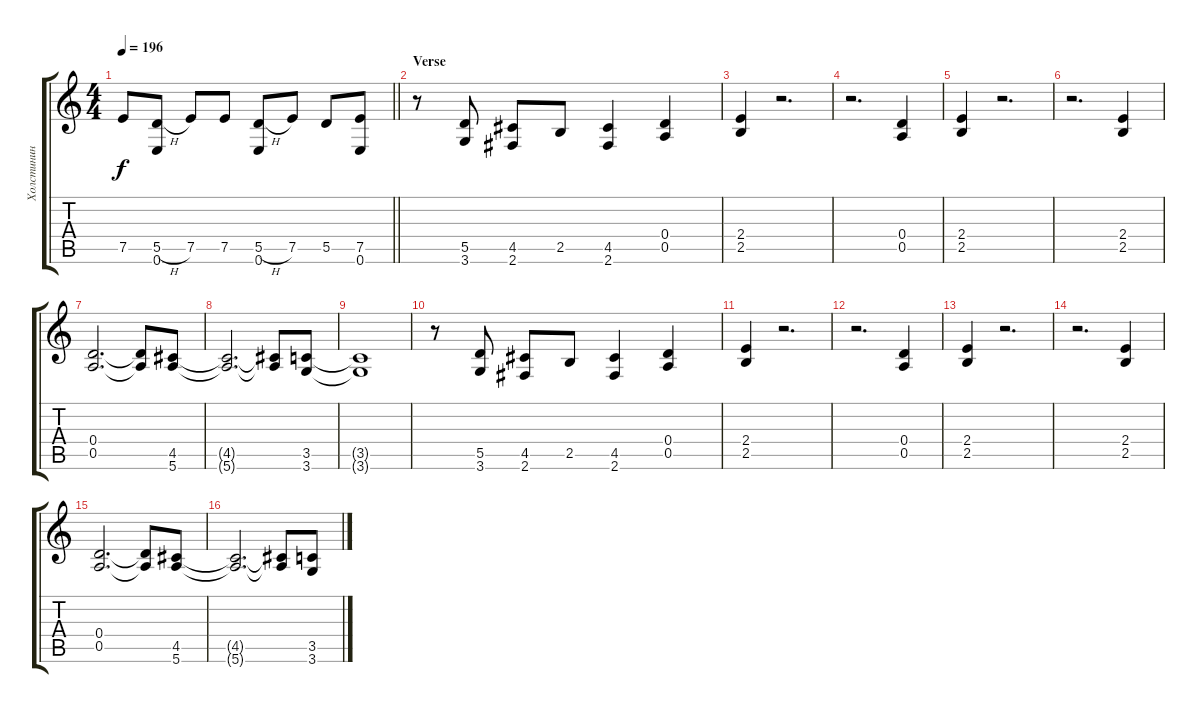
\track ("Холстинин" "Холстинин") {instrument overdrivenguitar}
\staff {score tabs}
\tuning (E4 B3 G3 D3 A2 E2) {hide}
\ts (4 4)
\tempo 196
\clef g2
\barLineRight lightlight
\ks c
7.5.8{dy f} (5.5{h} 0.6).8 7.5.8 7.5.8 (5.5{h} 0.6).8 7.5.8 5.5.8 (7.5 0.6).8 |
\section ("" "Verse")
r.8 (5.5 3.6).8 (4.5 2.6).8 2.5.8 (4.5 2.6).4 (0.4 0.5).4 |
(2.4 2.5).4 r.2{d} |
r.2{d} (0.4 0.5).4 |
(2.4 2.5).4 r.2{d} |
r.2{d} (2.4 2.5).4 |
(0.4 0.5).2{d} (0.4{t} 0.5{t}).8 (4.5 5.6).8 |
(4.5{t} 5.6{t}).2{d} (4.5{t} 5.6{t}).8 (3.5 3.6).8 |
(3.5{t} 3.6{t}).1 |
r.8 (5.5 3.6).8 (4.5 2.6).8 2.5.8 (4.5 2.6).4 (0.4 0.5).4 |
(2.4 2.5).4 r.2{d} |
r.2{d} (0.4 0.5).4 |
(2.4 2.5).4 r.2{d} |
r.2{d} (2.4 2.5).4 |
(0.4 0.5).2{d} (0.4{t} 0.5{t}).8 (4.5 5.6).8 |
(4.5{t} 5.6{t}).2{d} (4.5{t} 5.6{t}).8 (3.5 3.6).8
